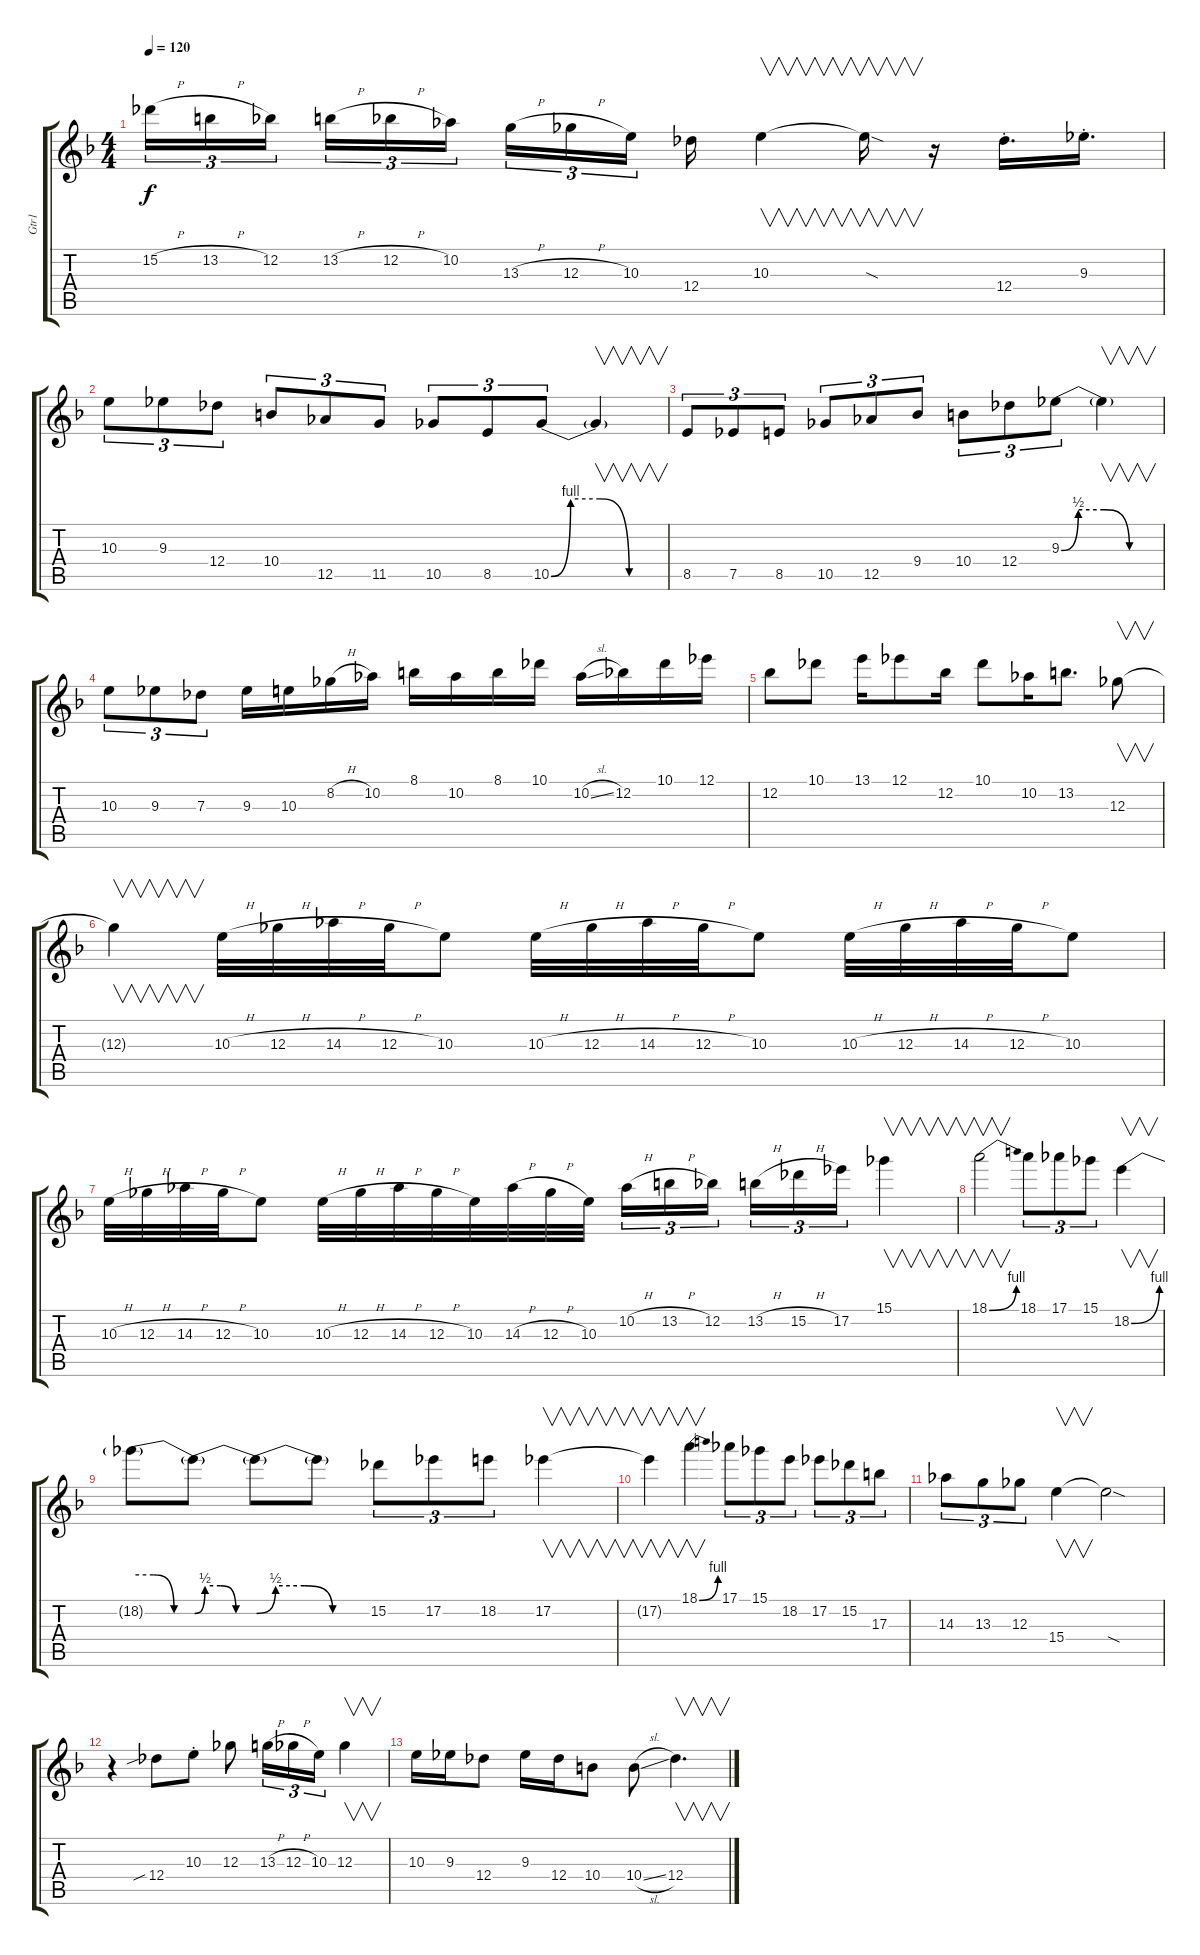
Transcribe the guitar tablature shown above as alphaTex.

\track ("Gtr1" "Gtr1") {instrument distortionguitar}
\staff {score tabs}
\tuning (Eb4 Bb3 Gb3 Db3 Ab2 Eb2) {hide}
\ts (4 4)
\tempo 120
\clef g2
\ks f
15.2{h}.16{tu (3 2) dy f} 13.2{h}.16{tu (3 2)} 12.2.16{tu (3 2) beam splitsecondary} 13.2{h}.16{tu (3 2)} 12.2{h}.16{tu (3 2)} 10.2.16{tu (3 2)} 13.3{h}.16{tu (3 2)} 12.3{h}.16{tu (3 2)} 10.3.16{tu (3 2) beam splitsecondary} 12.4.16 10.3.4{v} 10.3{sod t}.16{v} r.16 12.4{st}.16{d} 9.3{st}.16{d} |
10.3.8{tu (3 2)} 9.3.8{tu (3 2)} 12.4.8{tu (3 2)} 10.4.8{tu (3 2)} 12.5.8{tu (3 2)} 11.5.8{tu (3 2)} 10.5.8{tu (3 2)} 8.5.8{tu (3 2)} 10.5{be (custom 0 0 10 4 25 4 40 0 60 0)}.8{tu (3 2)} 10.5{t}.4{v} |
8.5.8{tu (3 2)} 7.5.8{tu (3 2)} 8.5.8{tu (3 2)} 10.5.8{tu (3 2)} 12.5.8{tu (3 2)} 9.4.8{tu (3 2)} 10.4.8{tu (3 2)} 12.4.8{tu (3 2)} 9.3{be (custom 0 0 10 2 25 2 40 0 60 0)}.8{tu (3 2)} 9.3{t}.4{v} |
10.3.8{tu (3 2)} 9.3.8{tu (3 2)} 7.3.8{tu (3 2)} 9.3.16 10.3.16 8.2{h}.16 10.2.16 8.1.16 10.2.16 8.1.16 10.1.16 10.2{sl}.16 12.2.16 10.1.16 12.1.16 |
12.2.8 10.1.8 13.1.16 12.1.8 12.2.16 10.1.8 10.2.16 13.2.8{d} 12.3.8{v} |
12.3{t}.4{v} 10.3{h}.32 12.3{h}.32 14.3{h}.32 12.3{h}.32 10.3.8 10.3{h}.32 12.3{h}.32 14.3{h}.32 12.3{h}.32 10.3.8 10.3{h}.32 12.3{h}.32 14.3{h}.32 12.3{h}.32 10.3.8 |
10.3{h}.32 12.3{h}.32 14.3{h}.32 12.3{h}.32 10.3.8 10.3{h}.32 12.3{h}.32 14.3{h}.32 12.3{h}.32 10.3.32 14.3{h}.32 12.3{h}.32 10.3.32 10.2{h}.16{tu (3 2)} 13.2{h}.16{tu (3 2)} 12.2.16{tu (3 2) beam splitsecondary} 13.2{h}.16{tu (3 2)} 15.2{h}.16{tu (3 2)} 17.2.16{tu (3 2)} 15.1.4{v} |
18.1{be (bend 0 0 60 4)}.2{v} 18.1.8{tu (3 2)} 17.1.8{tu (3 2)} 15.1.8{tu (3 2)} 18.2{be (bend 0 0 60 4)}.4{v} |
18.2{be (custom 0 4 20 4 40 0 60 0) t}.8 18.2{be (custom 0 0 10 2 25 2 40 0 60 0) t}.8 18.2{be (custom 0 0 10 2 25 2 40 0 60 0) t}.8 18.2{t}.8 15.2.8{tu (3 2)} 17.2.8{tu (3 2)} 18.2.8{tu (3 2)} 17.2.4{v} |
17.2{t}.4{v} 18.1{be (bend 0 0 60 4)}.4{v} 17.1.8{tu (3 2)} 15.1.8{tu (3 2)} 18.2.8{tu (3 2)} 17.2.8{tu (3 2)} 15.2.8{tu (3 2)} 17.3.8{tu (3 2)} |
14.3.8{tu (3 2)} 13.3.8{tu (3 2)} 12.3.8{tu (3 2)} 15.4.4{v} 15.4{sod t}.2 |
r.4 12.4{sib}.8 10.3{st}.8 12.3.8 13.3{h}.16{tu (3 2)} 12.3{h}.16{tu (3 2)} 10.3.16{tu (3 2)} 12.3.4{v} |
10.3.16 9.3.16 12.4.8 9.3.16 12.4.16 10.4.8 10.4{sl}.8 12.4.4{v d}
